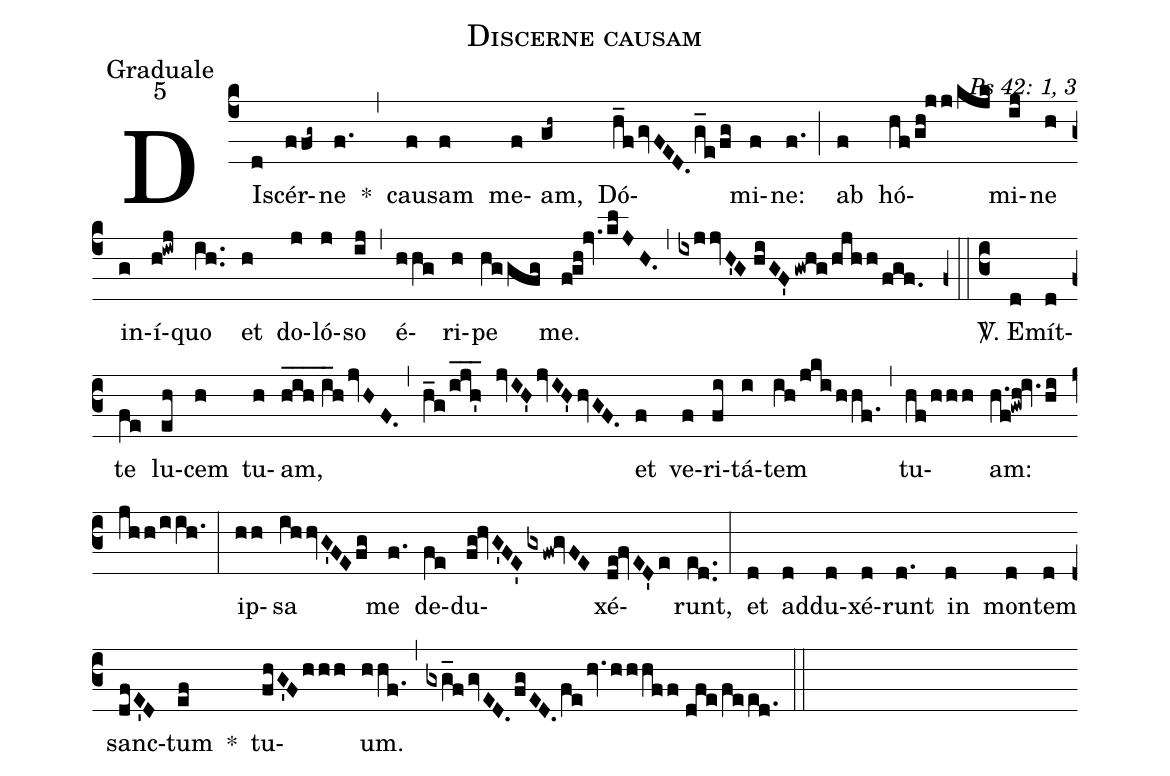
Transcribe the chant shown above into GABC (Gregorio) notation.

name: Discerne causam;
office-part: Graduale;
mode: 5;
commentary: Ps 42: 1, 3;
%%
(c4) DI(d)scér(ffg~)ne(f.) *(,) cau(f)sam(f) me(f)am,(gh~) Dó(h_fgvFED.g_e/fg)mi(f)ne:(f.) (;) ab(f) hó(hf/gh!jj/kjk)mi(ij)ne(h) in(g)í(h!iwj)quo(ih..) et(h) do(j)ló(j)so(ij) (,) é(hhg)ri(h)pe(hggfg) me.(f!gh!jv./klJH.) (,) (ixjjvH'G//hiGF'gwhg/hjhh/fgf.) (z0::c3)
<sp>V/</sp>. E(d)mít(d)te(fe) lu(eh)cem(h) tu(h)am,(hih___//i_h/jvHF.) (,) (h_g/ijh'___ jvIH'jvIH'hvGF.) et(f) ve(f)ri(fi)tá(i)tem(ih/jki/hhf.) (,) tu(hf/hhh)am:(h.f!gwh!iv.hi/jhh/iih.) (:)
ip(hh)sa(ihhvG'FEfg) me(f.) de(fe)du(fg!hvG'FE'gxfw!gvFE)xé(de!fvED'e)runt,(ed..) (:)
et(d) ad(d)du(d)xé(d)runt(d.) in(d) mon(d)tem(d) sanc(dfE'D)tum(ef) *() tu(fhG'Fhhh)um.(hhf.) (,) (gxg_fgvED.fgED.fehv.hhhff//dfe/feed.) (::)
